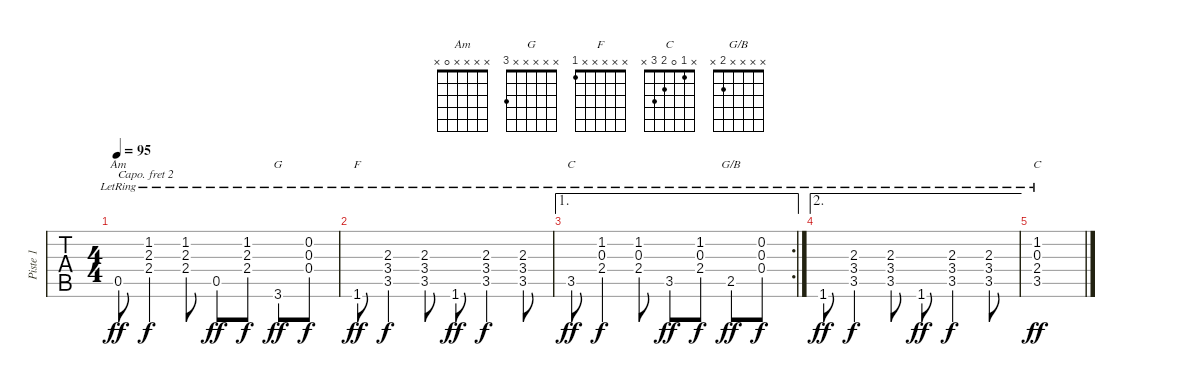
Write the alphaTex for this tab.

\track ("Piste 1" "Piste 1") {instrument acousticguitarsteel}
\staff {tabs}
\capo 2
\tuning (E4 B3 G3 D3 A2 E2) {hide}
\chord ("Am" x x x x 0 x)
\chord ("G" x x x x x 3)
\chord ("F" x x x x x 1)
\chord ("C" x x x x 3 x)
\chord ("G/B" x x x x 2 x)
\chord ("C" x 1 0 2 3 x)
\ts (4 4)
\tempo 95
\clef g2
\ks c
0.5{ac lr}.8{ch "Am" dy ff} (1.2{lr} 2.3{lr} 2.4{lr}).4{dy f} (1.2{lr} 2.3{lr} 2.4{lr}).8 0.5{ac lr}.8{dy ff} (1.2{lr} 2.3{lr} 2.4{lr}).8{dy f} 3.6{ac lr}.8{ch "G" dy ff} (0.2{lr} 0.3{lr} 0.4{lr}).8{dy f} |
1.6{ac lr}.8{ch "F" dy ff} (2.3{lr} 3.4{lr} 3.5{lr}).4{dy f} (2.3{lr} 3.4{lr} 3.5{lr}).8 1.6{ac lr}.8{dy ff} (2.3{lr} 3.4{lr} 3.5{lr}).4{dy f} (2.3{lr} 3.4{lr} 3.5{lr}).8 |
\ae 1
\rc 2
3.5{ac lr}.8{ch "C" dy ff} (1.2{lr} 0.3{lr} 2.4{lr}).4{dy f} (1.2{lr} 0.3{lr} 2.4{lr}).8 3.5{ac lr}.8{dy ff} (1.2{lr} 0.3{lr} 2.4{lr}).8{dy f} 2.5{ac lr}.8{ch "G/B" dy ff} (0.2{lr} 0.3{lr} 0.4{lr}).8{dy f} |
\ae 2
1.6{ac lr}.8{dy ff} (2.3{lr} 3.4{lr} 3.5{lr}).4{dy f} (2.3{lr} 3.4{lr} 3.5{lr}).8 1.6{ac lr}.8{dy ff} (2.3{lr} 3.4{lr} 3.5{lr}).4{dy f} (2.3{lr} 3.4{lr} 3.5{lr}).8 |
(1.2{ac lr} 0.3{ac lr} 2.4{ac lr} 3.5{ac lr}).1{ch "C" dy ff}
